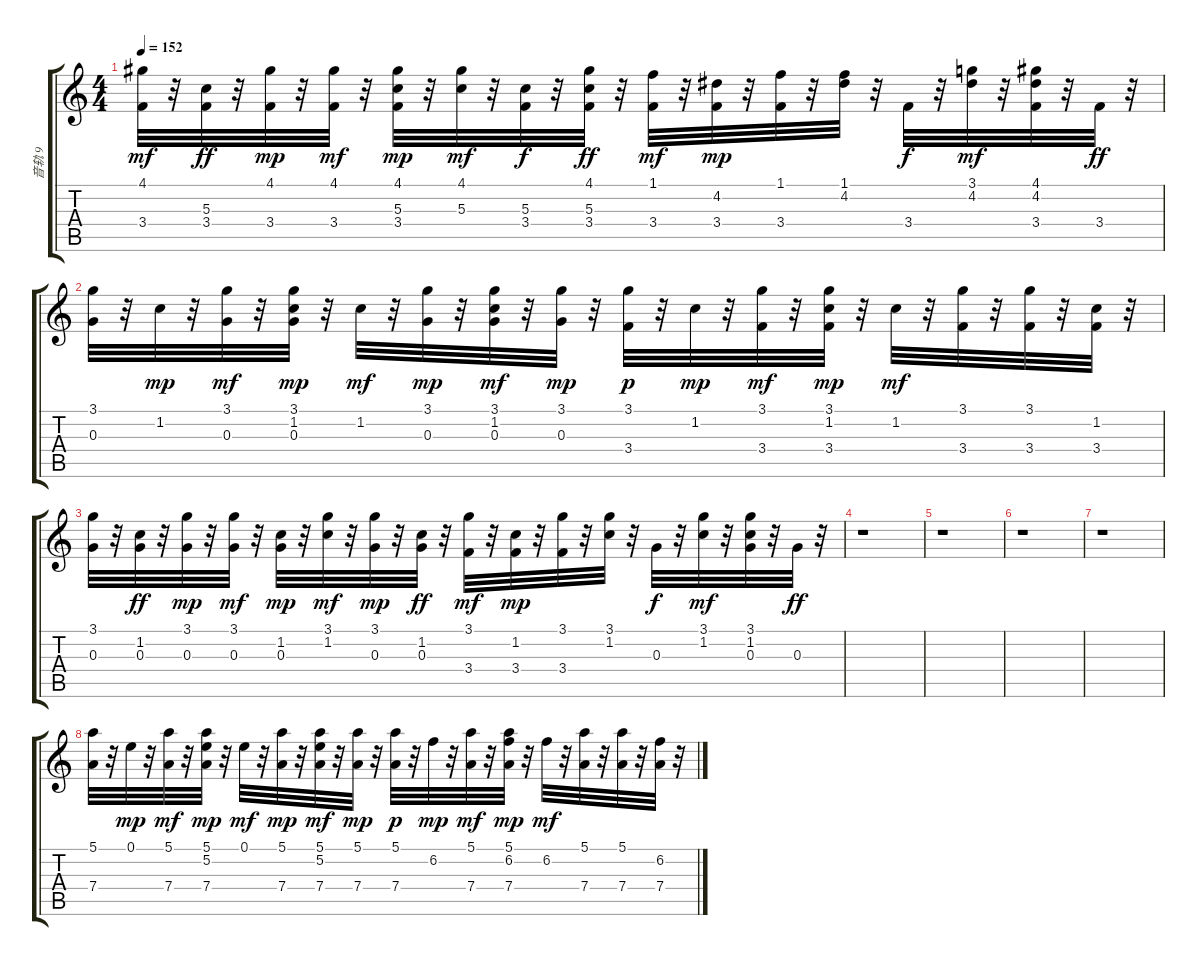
\track ("音轨 9" "音轨 9") {instrument synthbass2}
\staff {score tabs}
\tuning (E4 B3 G3 D3 A2 E2) {hide}
\ts (4 4)
\tempo 152
\clef g2
\ks c
(4.1 3.4).32{dy mf} r.32 (5.3 3.4).32{dy ff} r.32 (4.1 3.4).32{dy mp} r.32 (4.1 3.4).32{dy mf} r.32 (4.1 5.3 3.4).32{dy mp} r.32 (4.1 5.3).32{dy mf} r.32 (5.3 3.4).32{dy f} r.32 (4.1 5.3 3.4).32{dy ff} r.32 (1.1 3.4).32{dy mf} r.32 (4.2 3.4).32{dy mp} r.32 (1.1 3.4).32 r.32 (1.1 4.2).32 r.32 3.4.32{dy f} r.32 (3.1 4.2).32{dy mf} r.32 (4.1 4.2 3.4).32 r.32 3.4.32{dy ff} r.32 |
(3.1 0.3).32 r.32 1.2.32{dy mp} r.32 (3.1 0.3).32{dy mf} r.32 (3.1 1.2 0.3).32{dy mp} r.32 1.2.32{dy mf} r.32 (3.1 0.3).32{dy mp} r.32 (3.1 1.2 0.3).32{dy mf} r.32 (3.1 0.3).32{dy mp} r.32 (3.1 3.4).32{dy p} r.32 1.2.32{dy mp} r.32 (3.1 3.4).32{dy mf} r.32 (3.1 1.2 3.4).32{dy mp} r.32 1.2.32{dy mf} r.32 (3.1 3.4).32 r.32 (3.1 3.4).32 r.32 (1.2 3.4).32 r.32 |
(3.1 0.3).32 r.32 (1.2 0.3).32{dy ff} r.32 (3.1 0.3).32{dy mp} r.32 (3.1 0.3).32{dy mf} r.32 (1.2 0.3).32{dy mp} r.32 (3.1 1.2).32{dy mf} r.32 (3.1 0.3).32{dy mp} r.32 (1.2 0.3).32{dy ff} r.32 (3.1 3.4).32{dy mf} r.32 (1.2 3.4).32{dy mp} r.32 (3.1 3.4).32 r.32 (3.1 1.2).32 r.32 0.3.32{dy f} r.32 (3.1 1.2).32{dy mf} r.32 (3.1 1.2 0.3).32 r.32 0.3.32{dy ff} r.32 |
r.1 |
r.1 |
r.1 |
r.1 |
(5.1 7.4).32 r.32 0.1.32{dy mp} r.32 (5.1 7.4).32{dy mf} r.32 (5.1 5.2 7.4).32{dy mp} r.32 0.1.32{dy mf} r.32 (5.1 7.4).32{dy mp} r.32 (5.1 5.2 7.4).32{dy mf} r.32 (5.1 7.4).32{dy mp} r.32 (5.1 7.4).32{dy p} r.32 6.2.32{dy mp} r.32 (5.1 7.4).32{dy mf} r.32 (5.1 6.2 7.4).32{dy mp} r.32 6.2.32{dy mf} r.32 (5.1 7.4).32 r.32 (5.1 7.4).32 r.32 (6.2 7.4).32 r.32
